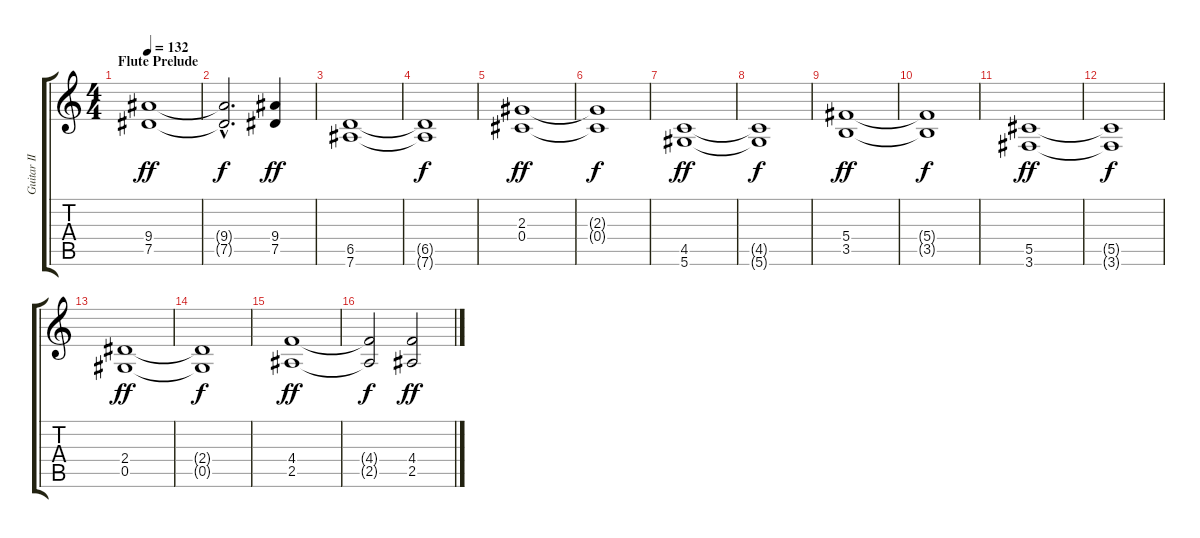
\track ("Guitar II" "Guitar II") {instrument distortionguitar}
\staff {score tabs}
\tuning (Eb4 Bb3 Gb3 Db3 Ab2 Eb2) {hide}
\ts (4 4)
\section ("" "Flute Prelude")
\tempo 132
\clef g2
\ks c
(9.4 7.5).1{dy ff} |
(9.4{hac t} 7.5{hac t}).2{d dy f} (9.4 7.5).4{dy ff} |
(6.5 7.6).1 |
(6.5{t} 7.6{t}).1{dy f} |
(2.3 0.4).1{dy ff} |
(2.3{t} 0.4{t}).1{dy f} |
(4.5 5.6).1{dy ff} |
(4.5{t} 5.6{t}).1{dy f} |
(5.4 3.5).1{dy ff} |
(5.4{t} 3.5{t}).1{dy f} |
(5.5 3.6).1{dy ff} |
(5.5{t} 3.6{t}).1{dy f} |
(2.4 0.5).1{dy ff} |
(2.4{t} 0.5{t}).1{dy f} |
(4.4 2.5).1{dy ff} |
(4.4{t} 2.5{t}).2{dy f} (4.4 2.5).2{dy ff}
